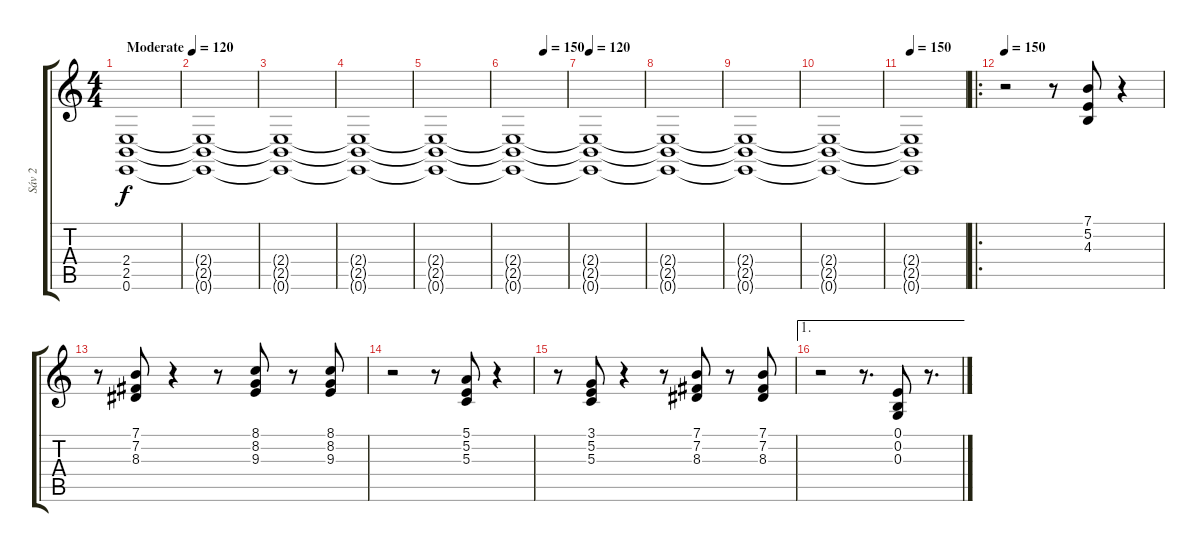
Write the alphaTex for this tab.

\track ("Sáv 2" "Sáv 2") {instrument lead2sawtooth}
\staff {score tabs}
\tuning (E4 B3 G3 D3 A2 E2) {hide}
\ts (4 4)
\tempo (120 "Moderate")
\clef g2
\ks c
(2.4 2.5 0.6).1{dy f instrument lead2sawtooth} |
(2.4{t} 2.5{t} 0.6{t}).1 |
(2.4{t} 2.5{t} 0.6{t}).1 |
(2.4{t} 2.5{t} 0.6{t}).1 |
(2.4{t} 2.5{t} 0.6{t}).1 |
\tempo (150 0.5833333333333334)
(2.4{t} 2.5{t} 0.6{t}).1 |
\tempo 120
(2.4{t} 2.5{t} 0.6{t}).1 |
(2.4{t} 2.5{t} 0.6{t}).1 |
(2.4{t} 2.5{t} 0.6{t}).1 |
(2.4{t} 2.5{t} 0.6{t}).1 |
\tempo 150
(2.4{t} 2.5{t} 0.6{t}).1 |
\ro
\tempo 150
r.2 r.8 (7.1 5.2 4.3).8 r.4 |
r.8 (7.1 7.2 8.3).8 r.4 r.8 (8.1 8.2 9.3).8 r.8 (8.1 8.2 9.3).8 |
r.2 r.8 (5.1 5.2 5.3).8 r.4 |
r.8 (3.1 5.2 5.3).8 r.4 r.8 (7.1 7.2 8.3).8 r.8 (7.1 7.2 8.3).8 |
\ae 1
r.2 r.8{d} (0.1 0.2 0.3).8 r.8{d}
